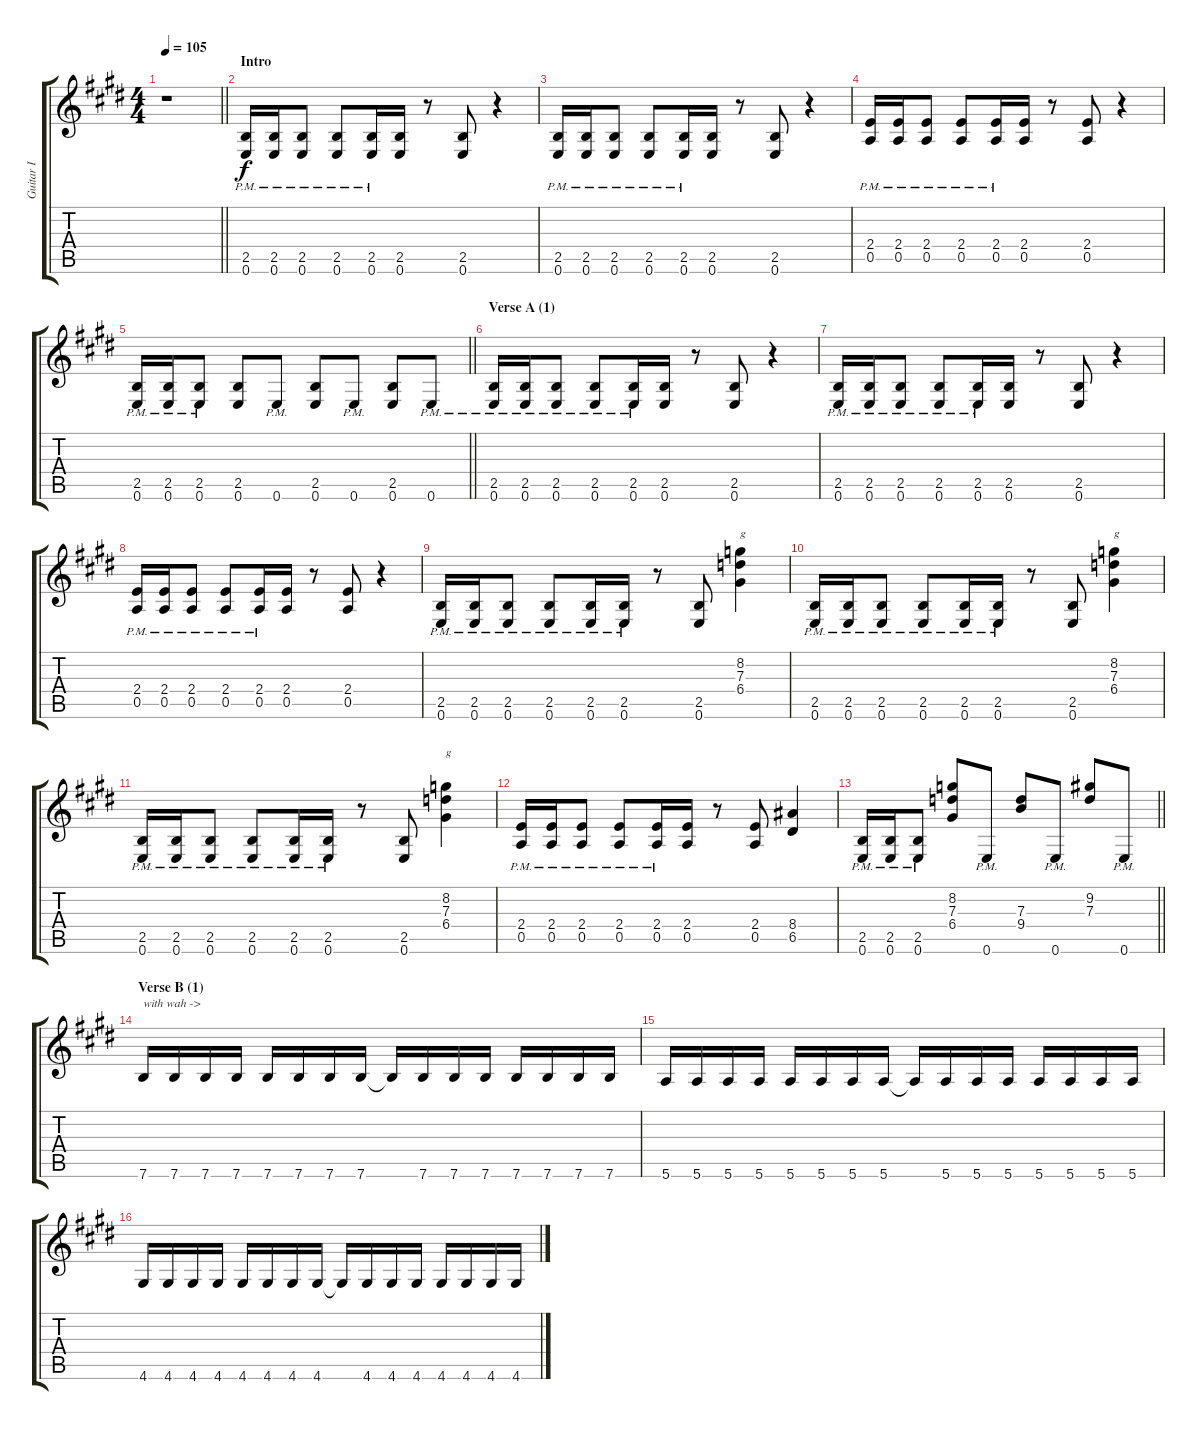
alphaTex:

\track ("Guitar I" "Guitar I") {instrument distortionguitar}
\staff {score tabs}
\tuning (E4 B3 G3 D3 A2 E2) {hide}
\ts (4 4)
\tempo 105
\clef g2
\barLineRight lightlight
\ks e
r.1{dy f instrument distortionguitar} |
\section ("" "Intro")
(2.5{pm} 0.6{pm}).16 (2.5{pm} 0.6{pm}).16 (2.5{pm} 0.6{pm}).8 (2.5{pm} 0.6{pm}).8 (2.5{pm} 0.6{pm}).16 (2.5 0.6).16 r.8 (2.5 0.6).8 r.4 |
(2.5{pm} 0.6{pm}).16 (2.5{pm} 0.6{pm}).16 (2.5{pm} 0.6{pm}).8 (2.5{pm} 0.6{pm}).8 (2.5{pm} 0.6{pm}).16 (2.5 0.6).16 r.8 (2.5 0.6).8 r.4 |
(2.4{pm} 0.5{pm}).16 (2.4{pm} 0.5{pm}).16 (2.4{pm} 0.5{pm}).8 (2.4{pm} 0.5{pm}).8 (2.4{pm} 0.5{pm}).16 (2.4 0.5).16 r.8 (2.4 0.5).8 r.4 |
\barLineRight lightlight
(2.5{pm} 0.6{pm}).16 (2.5{pm} 0.6{pm}).16 (2.5{pm} 0.6{pm}).8 (2.5 0.6).8 0.6{pm}.8 (2.5 0.6).8 0.6{pm}.8 (2.5 0.6).8 0.6{pm}.8 |
\section ("" "Verse A (1)")
(2.5{pm} 0.6{pm}).16 (2.5{pm} 0.6{pm}).16 (2.5{pm} 0.6{pm}).8 (2.5{pm} 0.6{pm}).8 (2.5{pm} 0.6{pm}).16 (2.5 0.6).16 r.8 (2.5 0.6).8 r.4 |
(2.5{pm} 0.6{pm}).16 (2.5{pm} 0.6{pm}).16 (2.5{pm} 0.6{pm}).8 (2.5{pm} 0.6{pm}).8 (2.5{pm} 0.6{pm}).16 (2.5 0.6).16 r.8 (2.5 0.6).8 r.4 |
(2.4{pm} 0.5{pm}).16 (2.4{pm} 0.5{pm}).16 (2.4{pm} 0.5{pm}).8 (2.4{pm} 0.5{pm}).8 (2.4{pm} 0.5{pm}).16 (2.4 0.5).16 r.8 (2.4 0.5).8 r.4 |
(2.5{pm} 0.6{pm}).16 (2.5{pm} 0.6{pm}).16 (2.5{pm} 0.6{pm}).8 (2.5{pm} 0.6{pm}).8 (2.5{pm} 0.6{pm}).16 (2.5{pm} 0.6{pm}).16 r.8 (2.5 0.6).8 (8.2 7.3 6.4).4{txt "g"} |
(2.5{pm} 0.6{pm}).16 (2.5{pm} 0.6{pm}).16 (2.5{pm} 0.6{pm}).8 (2.5{pm} 0.6{pm}).8 (2.5{pm} 0.6{pm}).16 (2.5{pm} 0.6{pm}).16 r.8 (2.5 0.6).8 (8.2 7.3 6.4).4{txt "g"} |
(2.5{pm} 0.6{pm}).16 (2.5{pm} 0.6{pm}).16 (2.5{pm} 0.6{pm}).8 (2.5{pm} 0.6{pm}).8 (2.5{pm} 0.6{pm}).16 (2.5{pm} 0.6{pm}).16 r.8 (2.5 0.6).8 (8.2 7.3 6.4).4{txt "g"} |
(2.4{pm} 0.5{pm}).16 (2.4{pm} 0.5{pm}).16 (2.4{pm} 0.5{pm}).8 (2.4{pm} 0.5{pm}).8 (2.4{pm} 0.5{pm}).16 (2.4 0.5).16 r.8 (2.4 0.5).8 (8.4 6.5).4 |
\barLineRight lightlight
(2.5{pm} 0.6{pm}).16 (2.5{pm} 0.6{pm}).16 (2.5{pm} 0.6{pm}).8 (8.2 7.3 6.4).8 0.6{pm}.8 (7.3 9.4).8 0.6{pm}.8 (9.2 7.3).8 0.6{pm}.8 |
\section ("" "Verse B (1)")
7.6.16{txt "with wah ->"} 7.6.16 7.6.16 7.6.16 7.6.16 7.6.16 7.6.16 7.6.16 7.6{t}.16 7.6.16 7.6.16 7.6.16 7.6.16 7.6.16 7.6.16 7.6.16 |
5.6.16 5.6.16 5.6.16 5.6.16 5.6.16 5.6.16 5.6.16 5.6.16 5.6{t}.16 5.6.16 5.6.16 5.6.16 5.6.16 5.6.16 5.6.16 5.6.16 |
4.6.16 4.6.16 4.6.16 4.6.16 4.6.16 4.6.16 4.6.16 4.6.16 4.6{t}.16 4.6.16 4.6.16 4.6.16 4.6.16 4.6.16 4.6.16 4.6.16
